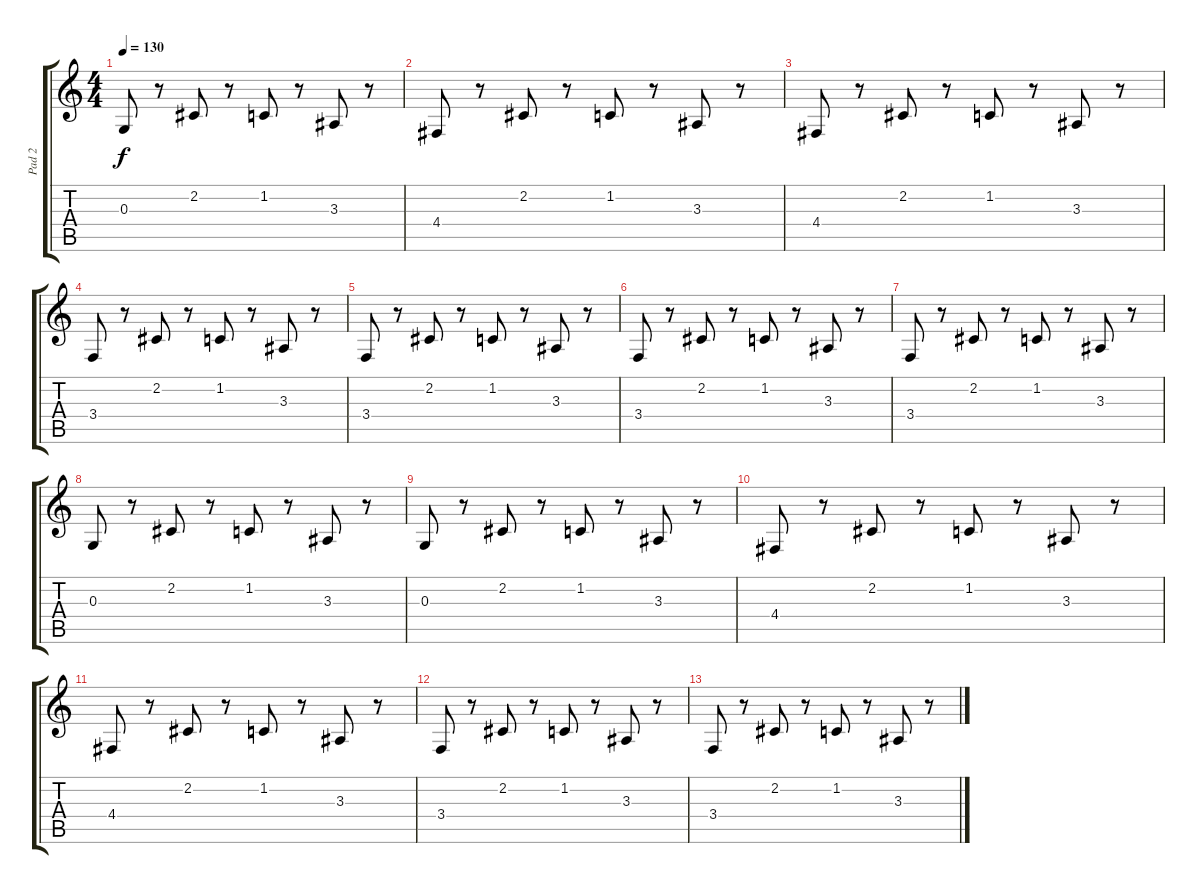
\track ("Pad 2" "Pad 2") {instrument pad8sweep}
\staff {score tabs}
\tuning (E4 B3 G3 D3 A2 E2) {hide}
\ts (4 4)
\tempo 130
\clef g2
\ks c
0.3.8{dy f} r.8 2.2.8 r.8 1.2.8 r.8 3.3.8 r.8 |
4.4.8{volume 10} r.8 2.2.8 r.8 1.2.8 r.8 3.3.8 r.8 |
4.4.8 r.8 2.2.8 r.8 1.2.8 r.8 3.3.8 r.8 |
3.4.8 r.8 2.2.8 r.8 1.2.8 r.8 3.3.8 r.8 |
3.4.8 r.8 2.2.8 r.8 1.2.8 r.8 3.3.8 r.8 |
3.4.8{volume 9} r.8 2.2.8 r.8 1.2.8 r.8 3.3.8 r.8 |
3.4.8 r.8 2.2.8 r.8 1.2.8 r.8 3.3.8 r.8 |
0.3.8 r.8 2.2.8 r.8 1.2.8 r.8 3.3.8 r.8 |
0.3.8 r.8 2.2.8 r.8 1.2.8 r.8 3.3.8 r.8 |
4.4.8{volume 0} r.8 2.2.8 r.8 1.2.8 r.8 3.3.8 r.8 |
4.4.8 r.8 2.2.8 r.8 1.2.8 r.8 3.3.8 r.8 |
3.4.8 r.8 2.2.8 r.8 1.2.8 r.8 3.3.8 r.8 |
3.4.8 r.8 2.2.8 r.8 1.2.8 r.8 3.3.8 r.8
